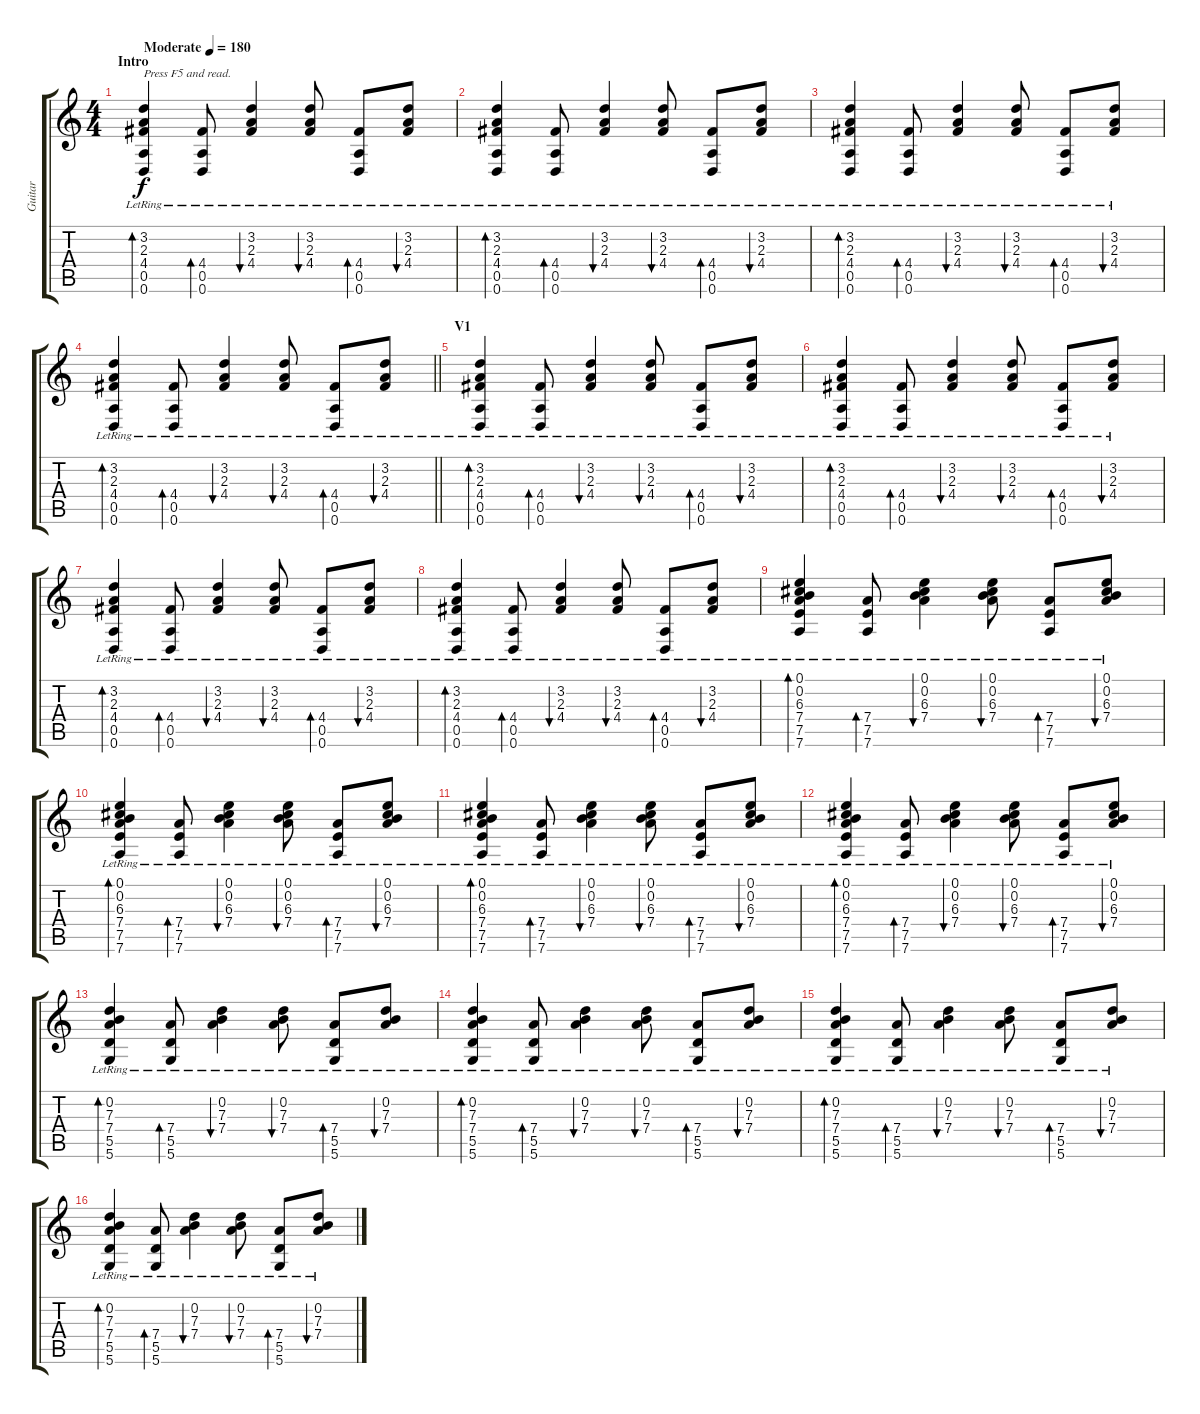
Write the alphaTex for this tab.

\track ("Guitar" "Guitar") {instrument acousticguitarsteel}
\staff {score tabs}
\tuning (E4 B3 G3 D3 A2 D2) {hide}
\ts (4 4)
\section ("" "Intro")
\tempo (180 "Moderate")
\clef g2
\ks c
(3.2{lr} 2.3{lr} 4.4{lr} 0.5{lr} 0.6{lr}).4{bd 60 txt "Press F5 and read." dy f instrument acousticguitarsteel} (4.4{lr} 0.5{lr} 0.6{lr}).8{bd 30} (3.2{lr} 2.3{lr} 4.4{lr}).4{bu 30} (3.2{lr} 2.3{lr} 4.4{lr}).8{bu 30} (4.4{lr} 0.5{lr} 0.6{lr}).8{bd 30} (3.2{lr} 2.3{lr} 4.4{lr}).8{bu 30} |
(3.2{lr} 2.3{lr} 4.4{lr} 0.5{lr} 0.6{lr}).4{bd 60} (4.4{lr} 0.5{lr} 0.6{lr}).8{bd 30} (3.2{lr} 2.3{lr} 4.4{lr}).4{bu 30} (3.2{lr} 2.3{lr} 4.4{lr}).8{bu 30} (4.4{lr} 0.5{lr} 0.6{lr}).8{bd 30} (3.2{lr} 2.3{lr} 4.4{lr}).8{bu 30} |
(3.2{lr} 2.3{lr} 4.4{lr} 0.5{lr} 0.6{lr}).4{bd 60} (4.4{lr} 0.5{lr} 0.6{lr}).8{bd 30} (3.2{lr} 2.3{lr} 4.4{lr}).4{bu 30} (3.2{lr} 2.3{lr} 4.4{lr}).8{bu 30} (4.4{lr} 0.5{lr} 0.6{lr}).8{bd 30} (3.2{lr} 2.3{lr} 4.4{lr}).8{bu 30} |
\barLineRight lightlight
(3.2{lr} 2.3{lr} 4.4{lr} 0.5{lr} 0.6{lr}).4{bd 60} (4.4{lr} 0.5{lr} 0.6{lr}).8{bd 30} (3.2{lr} 2.3{lr} 4.4{lr}).4{bu 30} (3.2{lr} 2.3{lr} 4.4{lr}).8{bu 30} (4.4{lr} 0.5{lr} 0.6{lr}).8{bd 30} (3.2{lr} 2.3{lr} 4.4{lr}).8{bu 30} |
\section ("" "V1")
(3.2{lr} 2.3{lr} 4.4{lr} 0.5{lr} 0.6{lr}).4{bd 60} (4.4{lr} 0.5{lr} 0.6{lr}).8{bd 30} (3.2{lr} 2.3{lr} 4.4{lr}).4{bu 30} (3.2{lr} 2.3{lr} 4.4{lr}).8{bu 30} (4.4{lr} 0.5{lr} 0.6{lr}).8{bd 30} (3.2{lr} 2.3{lr} 4.4{lr}).8{bu 30} |
(3.2{lr} 2.3{lr} 4.4{lr} 0.5{lr} 0.6{lr}).4{bd 60} (4.4{lr} 0.5{lr} 0.6{lr}).8{bd 30} (3.2{lr} 2.3{lr} 4.4{lr}).4{bu 30} (3.2{lr} 2.3{lr} 4.4{lr}).8{bu 30} (4.4{lr} 0.5{lr} 0.6{lr}).8{bd 30} (3.2{lr} 2.3{lr} 4.4{lr}).8{bu 30} |
(3.2{lr} 2.3{lr} 4.4{lr} 0.5{lr} 0.6{lr}).4{bd 60} (4.4{lr} 0.5{lr} 0.6{lr}).8{bd 30} (3.2{lr} 2.3{lr} 4.4{lr}).4{bu 30} (3.2{lr} 2.3{lr} 4.4{lr}).8{bu 30} (4.4{lr} 0.5{lr} 0.6{lr}).8{bd 30} (3.2{lr} 2.3{lr} 4.4{lr}).8{bu 30} |
(3.2{lr} 2.3{lr} 4.4{lr} 0.5{lr} 0.6{lr}).4{bd 60} (4.4{lr} 0.5{lr} 0.6{lr}).8{bd 30} (3.2{lr} 2.3{lr} 4.4{lr}).4{bu 30} (3.2{lr} 2.3{lr} 4.4{lr}).8{bu 30} (4.4{lr} 0.5{lr} 0.6{lr}).8{bd 30} (3.2{lr} 2.3{lr} 4.4{lr}).8{bu 30} |
(0.1{lr} 0.2{lr} 6.3{lr} 7.4{lr} 7.5{lr} 7.6{lr}).4{bd 60} (7.4{lr} 7.5{lr} 7.6{lr}).8{bd 30} (0.1{lr} 0.2{lr} 6.3{lr} 7.4{lr}).4{bu 30} (0.1{lr} 0.2{lr} 6.3{lr} 7.4{lr}).8{bu 30} (7.4{lr} 7.5{lr} 7.6{lr}).8{bd 30} (0.1{lr} 0.2{lr} 6.3{lr} 7.4{lr}).8{bu 30} |
(0.1{lr} 0.2{lr} 6.3{lr} 7.4{lr} 7.5{lr} 7.6{lr}).4{bd 60} (7.4{lr} 7.5{lr} 7.6{lr}).8{bd 30} (0.1{lr} 0.2{lr} 6.3{lr} 7.4{lr}).4{bu 30} (0.1{lr} 0.2{lr} 6.3{lr} 7.4{lr}).8{bu 30} (7.4{lr} 7.5{lr} 7.6{lr}).8{bd 30} (0.1{lr} 0.2{lr} 6.3{lr} 7.4{lr}).8{bu 30} |
(0.1{lr} 0.2{lr} 6.3{lr} 7.4{lr} 7.5{lr} 7.6{lr}).4{bd 60} (7.4{lr} 7.5{lr} 7.6{lr}).8{bd 30} (0.1{lr} 0.2{lr} 6.3{lr} 7.4{lr}).4{bu 30} (0.1{lr} 0.2{lr} 6.3{lr} 7.4{lr}).8{bu 30} (7.4{lr} 7.5{lr} 7.6{lr}).8{bd 30} (0.1{lr} 0.2{lr} 6.3{lr} 7.4{lr}).8{bu 30} |
(0.1{lr} 0.2{lr} 6.3{lr} 7.4{lr} 7.5{lr} 7.6{lr}).4{bd 60} (7.4{lr} 7.5{lr} 7.6{lr}).8{bd 30} (0.1{lr} 0.2{lr} 6.3{lr} 7.4{lr}).4{bu 30} (0.1{lr} 0.2{lr} 6.3{lr} 7.4{lr}).8{bu 30} (7.4{lr} 7.5{lr} 7.6{lr}).8{bd 30} (0.1{lr} 0.2{lr} 6.3{lr} 7.4{lr}).8{bu 30} |
(0.2{lr} 7.3{lr} 7.4{lr} 5.5{lr} 5.6{lr}).4{bd 60} (7.4{lr} 5.5{lr} 5.6{lr}).8{bd 30} (0.2{lr} 7.3{lr} 7.4{lr}).4{bu 30} (0.2{lr} 7.3{lr} 7.4{lr}).8{bu 30} (7.4{lr} 5.5{lr} 5.6{lr}).8{bd 30} (0.2{lr} 7.3{lr} 7.4{lr}).8{bu 30} |
(0.2{lr} 7.3{lr} 7.4{lr} 5.5{lr} 5.6{lr}).4{bd 60} (7.4{lr} 5.5{lr} 5.6{lr}).8{bd 30} (0.2{lr} 7.3{lr} 7.4{lr}).4{bu 30} (0.2{lr} 7.3{lr} 7.4{lr}).8{bu 30} (7.4{lr} 5.5{lr} 5.6{lr}).8{bd 30} (0.2{lr} 7.3{lr} 7.4{lr}).8{bu 30} |
(0.2{lr} 7.3{lr} 7.4{lr} 5.5{lr} 5.6{lr}).4{bd 60} (7.4{lr} 5.5{lr} 5.6{lr}).8{bd 30} (0.2{lr} 7.3{lr} 7.4{lr}).4{bu 30} (0.2{lr} 7.3{lr} 7.4{lr}).8{bu 30} (7.4{lr} 5.5{lr} 5.6{lr}).8{bd 30} (0.2{lr} 7.3{lr} 7.4{lr}).8{bu 30} |
(0.2{lr} 7.3{lr} 7.4{lr} 5.5{lr} 5.6{lr}).4{bd 60} (7.4{lr} 5.5{lr} 5.6{lr}).8{bd 30} (0.2{lr} 7.3{lr} 7.4{lr}).4{bu 30} (0.2{lr} 7.3{lr} 7.4{lr}).8{bu 30} (7.4{lr} 5.5{lr} 5.6{lr}).8{bd 30} (0.2{lr} 7.3{lr} 7.4{lr}).8{bu 30}
